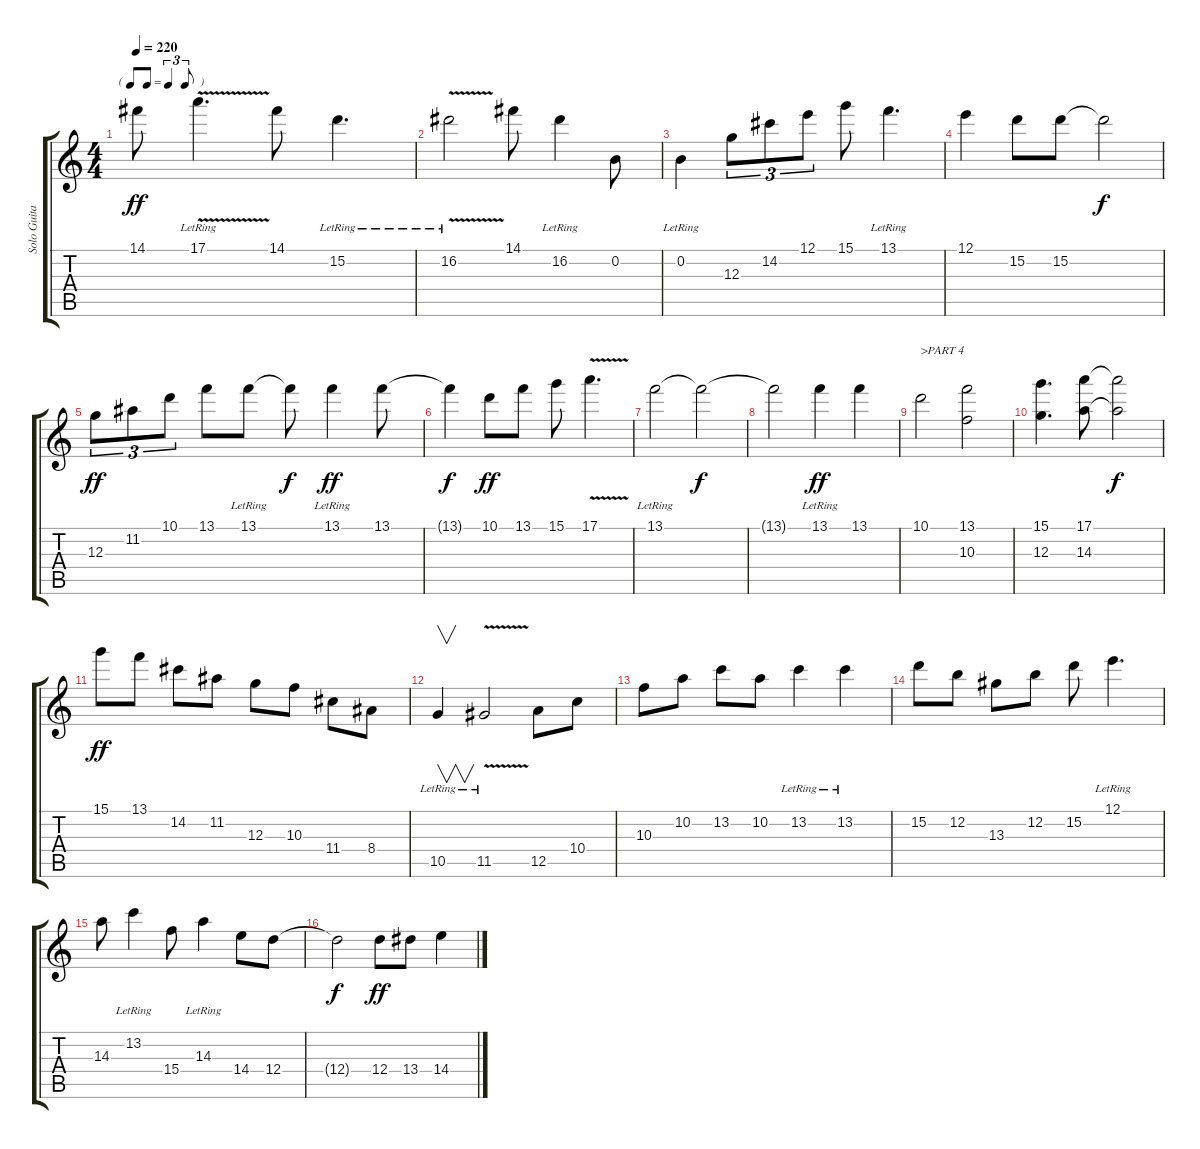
\track ("Solo Guitar (For Sound)" "Solo Guita") {instrument electricbasspick}
\staff {score tabs}
\tuning (E4 B3 G3 D3 A2 E2) {hide}
\ts (4 4)
\tf triplet8th
\tempo 220
\clef g2
\ks c
14.1.8{dy ff} 17.1{v lr}.4{d} 14.1.8 15.2{lr}.4{d} |
16.2{v lr}.2 14.1.8 16.2{lr}.4 0.2.8 |
0.2{lr}.4 12.3.8{tu (3 2)} 14.2.8{tu (3 2)} 12.1.8{tu (3 2)} 15.1.8 13.1{lr}.4{d} |
12.1.4 15.2.8 15.2.8 15.2{t}.2{dy f} |
12.3.8{tu (3 2) dy ff} 11.2.8{tu (3 2)} 10.1.8{tu (3 2)} 13.1.8 13.1{lr}.8 13.1{t}.8{dy f} 13.1{lr}.4{dy ff} 13.1.8 |
13.1{t}.4{dy f} 10.1.8{dy ff} 13.1.8 15.1.8 17.1{v}.4{d} |
13.1{lr}.2 13.1{t}.2{dy f} |
13.1{t}.2 13.1{lr}.4{dy ff} 13.1.4 |
10.1.2{txt ">PART 4"} (13.1 10.3).2 |
(15.1 12.3).4{d} (17.1 14.3).8 (17.1{t} 14.3{t}).2{dy f} |
15.1.8{dy ff} 13.1.8 14.2.8 11.2.8 12.3.8 10.3.8 11.4.8 8.4.8 |
10.5{lr}.4{v} 11.5{v lr}.2 12.5.8 10.4.8 |
10.3.8 10.2.8 13.2.8 10.2.8 13.2{lr}.4 13.2{lr}.4 |
15.2.8 12.2.8 13.3.8 12.2.8 15.2.8 12.1{lr}.4{d} |
14.3.8 13.2{lr}.4 15.4.8 14.3{lr}.4 14.4.8 12.4.8 |
12.4{t}.2{dy f} 12.4.8{dy ff} 13.4.8 14.4.4
